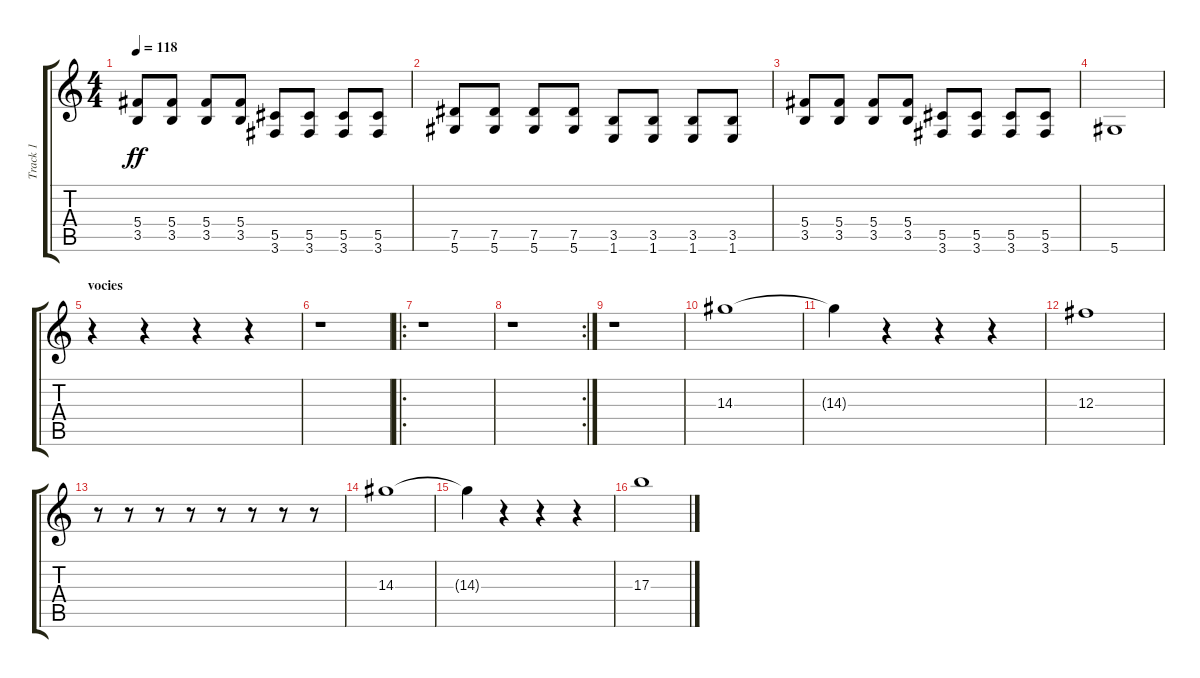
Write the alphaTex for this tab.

\track ("Track 1" "Track 1") {instrument overdrivenguitar}
\staff {score tabs}
\tuning (Eb4 C4 Gb3 Db3 Ab2 Eb2) {hide}
\ts (4 4)
\tempo 118
\clef g2
\ks c
(5.4 3.5).8{dy ff} (5.4 3.5).8 (5.4 3.5).8 (5.4 3.5).8 (5.5 3.6).8 (5.5 3.6).8 (5.5 3.6).8 (5.5 3.6).8 |
(7.5 5.6).8 (7.5 5.6).8 (7.5 5.6).8 (7.5 5.6).8 (3.5 1.6).8 (3.5 1.6).8 (3.5 1.6).8 (3.5 1.6).8 |
(5.4 3.5).8 (5.4 3.5).8 (5.4 3.5).8 (5.4 3.5).8 (5.5 3.6).8 (5.5 3.6).8 (5.5 3.6).8 (5.5 3.6).8 |
5.6.1 |
\section ("" "vocies ")
r.4 r.4 r.4 r.4 |
r.1 |
\ro
r.1 |
\rc 2
r.1 |
r.1 |
14.3.1 |
14.3{t}.4 r.4 r.4 r.4 |
12.3.1 |
r.8 r.8 r.8 r.8 r.8 r.8 r.8 r.8 |
14.3.1 |
14.3{t}.4 r.4 r.4 r.4 |
17.3.1
